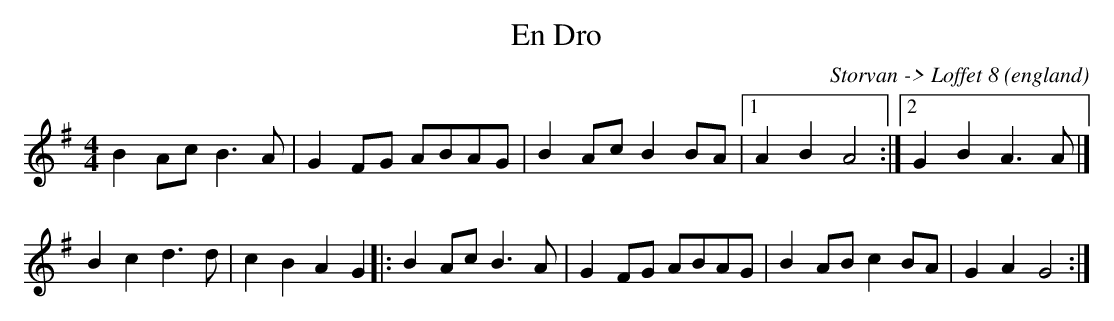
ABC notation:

X:1
T:En Dro
O:england
C:Storvan -> Loffet 8
M:4/4
L:1/8
K:G
B2Ac B3A|G2FG ABAG|B2Ac B2BA|1 A2B2 A4:|2 G2B2A3A|]
B2c2 d3d|c2B2A2G2|:B2Ac B3A|G2FG ABAG|B2AB c2BA|G2A2 G4:|
